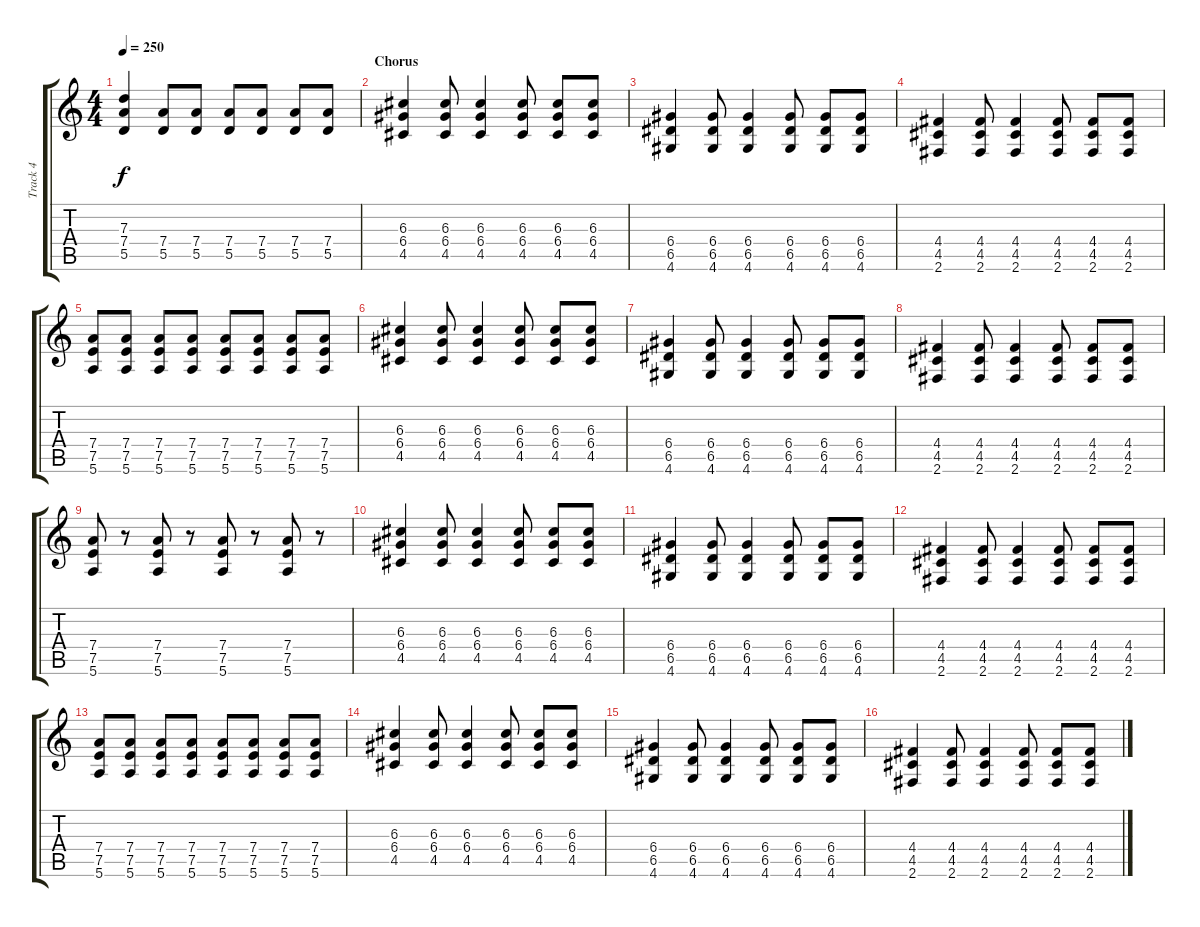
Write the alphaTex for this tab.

\track ("Track 4" "Track 4") {instrument distortionguitar}
\staff {score tabs}
\tuning (E4 B3 G3 D3 A2 E2) {hide}
\ts (4 4)
\tempo 250
\clef g2
\ks c
(7.3 7.4 5.5).4{dy f} (7.4 5.5).8 (7.4 5.5).8 (7.4 5.5).8 (7.4 5.5).8 (7.4 5.5).8 (7.4 5.5).8 |
\section ("" "Chorus")
(6.3 6.4 4.5).4 (6.3 6.4 4.5).8 (6.3 6.4 4.5).4 (6.3 6.4 4.5).8 (6.3 6.4 4.5).8 (6.3 6.4 4.5).8 |
(6.4 6.5 4.6).4 (6.4 6.5 4.6).8 (6.4 6.5 4.6).4 (6.4 6.5 4.6).8 (6.4 6.5 4.6).8 (6.4 6.5 4.6).8 |
(4.4 4.5 2.6).4 (4.4 4.5 2.6).8 (4.4 4.5 2.6).4 (4.4 4.5 2.6).8 (4.4 4.5 2.6).8 (4.4 4.5 2.6).8 |
(7.4 7.5 5.6).8 (7.4 7.5 5.6).8 (7.4 7.5 5.6).8 (7.4 7.5 5.6).8 (7.4 7.5 5.6).8 (7.4 7.5 5.6).8 (7.4 7.5 5.6).8 (7.4 7.5 5.6).8 |
(6.3 6.4 4.5).4 (6.3 6.4 4.5).8 (6.3 6.4 4.5).4 (6.3 6.4 4.5).8 (6.3 6.4 4.5).8 (6.3 6.4 4.5).8 |
(6.4 6.5 4.6).4 (6.4 6.5 4.6).8 (6.4 6.5 4.6).4 (6.4 6.5 4.6).8 (6.4 6.5 4.6).8 (6.4 6.5 4.6).8 |
(4.4 4.5 2.6).4 (4.4 4.5 2.6).8 (4.4 4.5 2.6).4 (4.4 4.5 2.6).8 (4.4 4.5 2.6).8 (4.4 4.5 2.6).8 |
(7.4 7.5 5.6).8 r.8 (7.4 7.5 5.6).8 r.8 (7.4 7.5 5.6).8 r.8 (7.4 7.5 5.6).8 r.8 |
(6.3 6.4 4.5).4 (6.3 6.4 4.5).8 (6.3 6.4 4.5).4 (6.3 6.4 4.5).8 (6.3 6.4 4.5).8 (6.3 6.4 4.5).8 |
(6.4 6.5 4.6).4 (6.4 6.5 4.6).8 (6.4 6.5 4.6).4 (6.4 6.5 4.6).8 (6.4 6.5 4.6).8 (6.4 6.5 4.6).8 |
(4.4 4.5 2.6).4 (4.4 4.5 2.6).8 (4.4 4.5 2.6).4 (4.4 4.5 2.6).8 (4.4 4.5 2.6).8 (4.4 4.5 2.6).8 |
(7.4 7.5 5.6).8 (7.4 7.5 5.6).8 (7.4 7.5 5.6).8 (7.4 7.5 5.6).8 (7.4 7.5 5.6).8 (7.4 7.5 5.6).8 (7.4 7.5 5.6).8 (7.4 7.5 5.6).8 |
(6.3 6.4 4.5).4 (6.3 6.4 4.5).8 (6.3 6.4 4.5).4 (6.3 6.4 4.5).8 (6.3 6.4 4.5).8 (6.3 6.4 4.5).8 |
(6.4 6.5 4.6).4 (6.4 6.5 4.6).8 (6.4 6.5 4.6).4 (6.4 6.5 4.6).8 (6.4 6.5 4.6).8 (6.4 6.5 4.6).8 |
(4.4 4.5 2.6).4 (4.4 4.5 2.6).8 (4.4 4.5 2.6).4 (4.4 4.5 2.6).8 (4.4 4.5 2.6).8 (4.4 4.5 2.6).8
